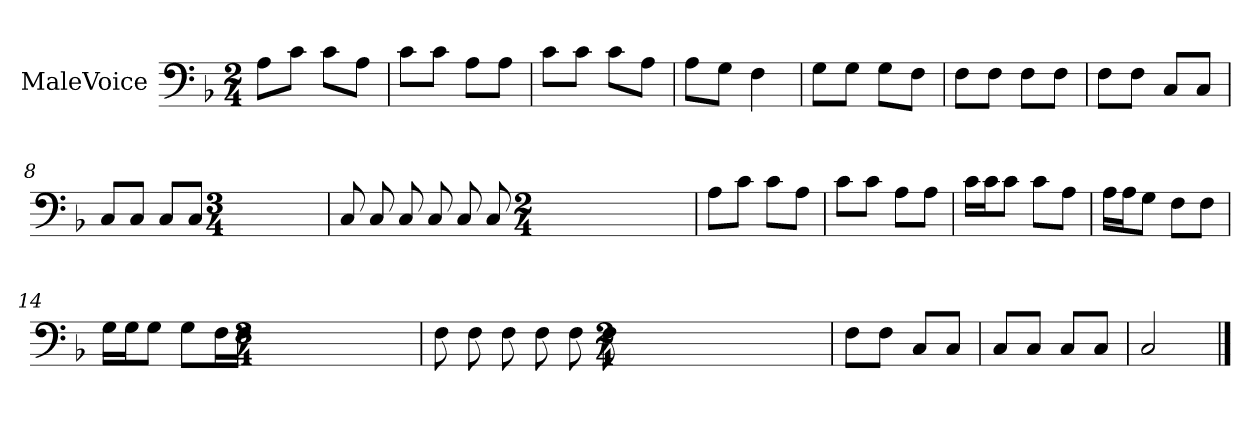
**kern
*part1
*staff1
*I"MaleVoice
*clefF4
*k[b-]
*M2/4
*MM76
=1
8A\L
8c\J
8c\L
8A\J
=2
8c\L
8c\J
8A\L
8A\J
=3
8c\L
8c\J
8c\L
8A\J
=4
8A\L
8G\J
4F
=5
8G\L
8G\J
8G\L
8F\J
=6
8F\L
8F\J
8F\L
8F\J
=7
8F\L
8F\J
8C/L
8C/J
=8
8C/L
8C/J
8C/L
8C/J
*M3/4
=9
8C
8C
8C
8C
8C
8C
*M2/4
=10
8A\L
8c\J
8c\L
8A\J
=11
8c\L
8c\J
8A\L
8A\J
=12
16c\LL
16c\J
8c\J
8c\L
8A\J
=13
16A\LL
16A\J
8G\J
8F\L
8F\J
=14
16G\LL
16G\J
8G\J
8G\L
16F\L
16F\JJ
*M3/4
=15
8F
8F
8F
8F
8F
8F
*M2/4
=16
8F\L
8F\J
8C/L
8C/J
=17
8C/L
8C/J
8C/L
8C/J
=18
2C
==
*-
